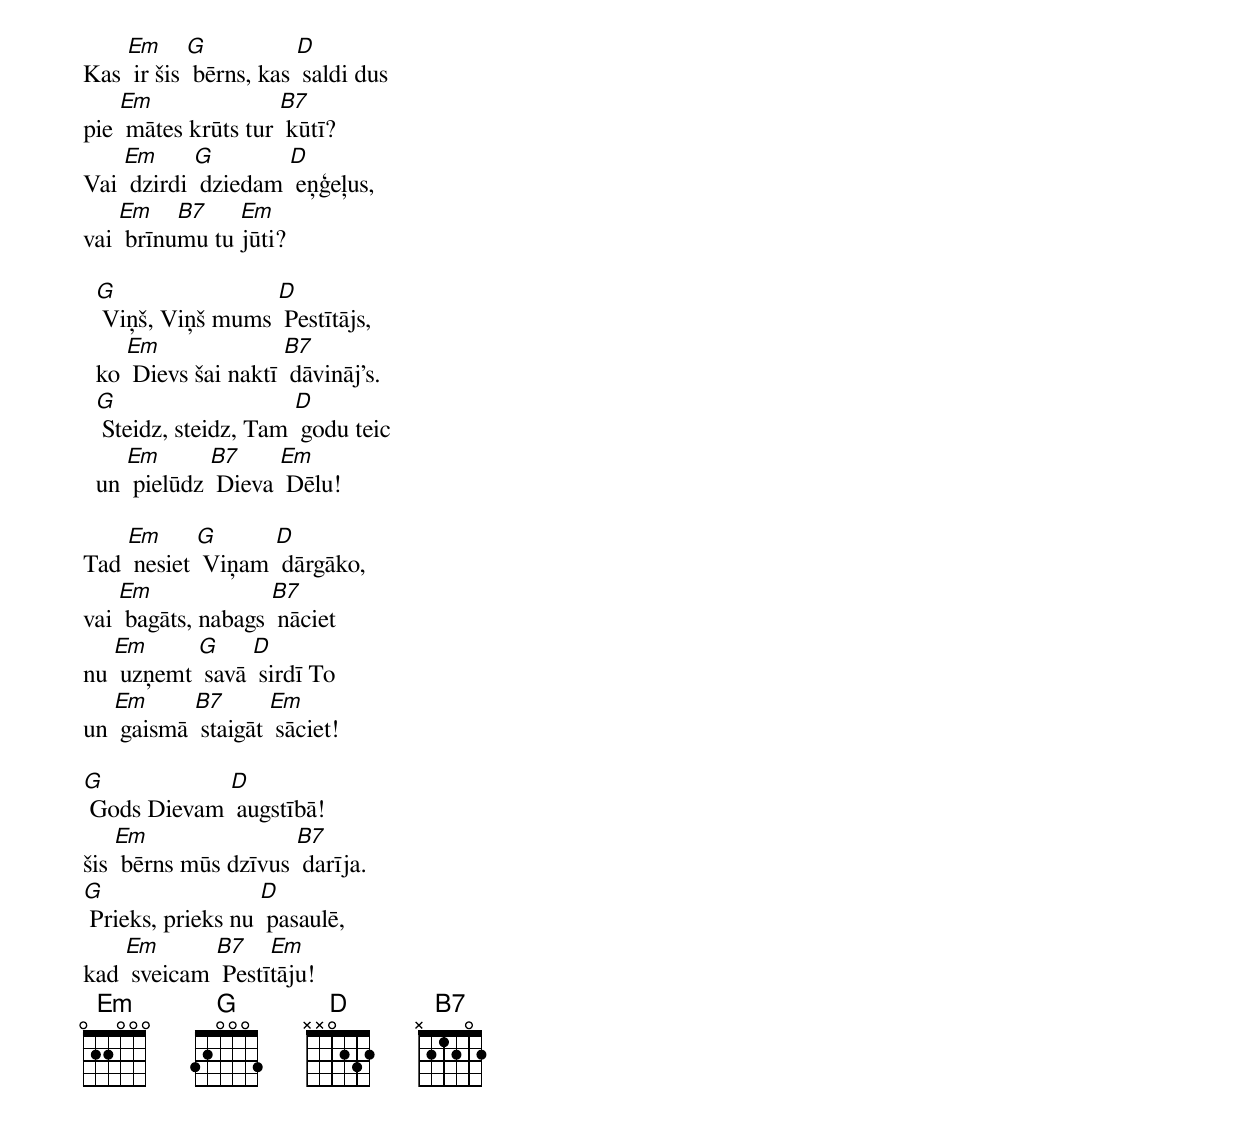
Kas [Em] ir šis [G] bērns, kas [D] saldi dus
pie [Em] mātes krūts tur [B7] kūtī?
Vai [Em] dzirdi [G] dziedam [D] eņģeļus,
vai [Em] brīnu[B7]mu tu [Em]jūti?

  [G] Viņš, Viņš mums [D] Pestītājs,
  ko [Em] Dievs šai naktī [B7] dāvināj's.
  [G] Steidz, steidz, Tam [D] godu teic
  un [Em] pielūdz [B7] Dieva [Em] Dēlu!

Tad [Em] nesiet [G] Viņam [D] dārgāko,
vai [Em] bagāts, nabags [B7] nāciet
nu [Em] uzņemt [G] savā [D] sirdī To
un [Em] gaismā [B7] staigāt [Em] sāciet!

[G] Gods Dievam [D] augstībā!
šis [Em] bērns mūs dzīvus [B7] darīja.
[G] Prieks, prieks nu [D] pasaulē,
kad [Em] sveicam [B7] Pestī[Em]tāju!
